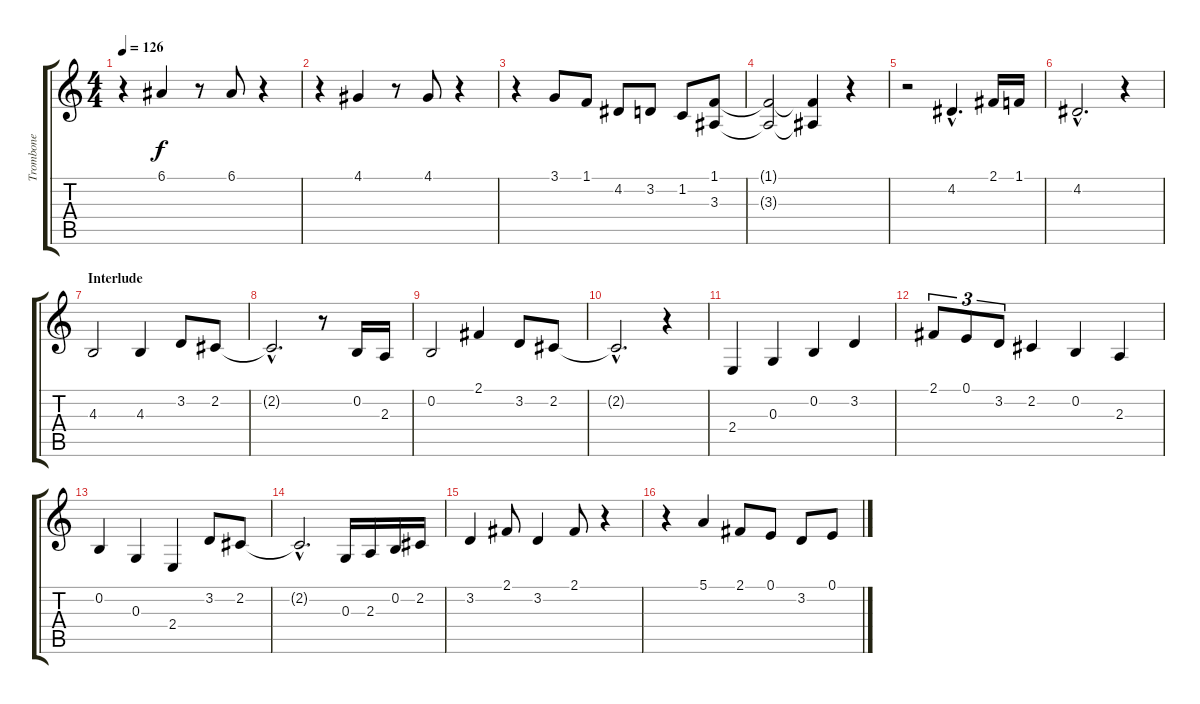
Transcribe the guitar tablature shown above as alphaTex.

\track ("Trombone" "Trombone") {instrument trombone}
\staff {score tabs}
\tuning (E4 B3 G3 D3 A2 E2) {hide}
\ts (4 4)
\tempo 126
\clef g2
\ks c
r.4{dy f} 6.1.4 r.8 6.1.8 r.4 |
r.4 4.1.4 r.8 4.1.8 r.4 |
r.4 3.1.8 1.1.8 4.2.8 3.2.8 1.2.8 (1.1 3.3).8 |
(1.1{t} 3.3{t}).2 (1.1{t} 3.3{t}).4 r.4 |
r.2 4.2{hac}.4{d} 2.1.16 1.1.16 |
4.2{hac}.2{d} r.4 |
\section ("" "Interlude")
4.3.2 4.3.4 3.2.8 2.2.8 |
2.2{hac t}.2{d} r.8 0.2.16 2.3.16 |
0.2.2 2.1.4 3.2.8 2.2.8 |
2.2{hac t}.2{d} r.4 |
2.4.4 0.3.4 0.2.4 3.2.4 |
2.1.8{tu (3 2)} 0.1.8{tu (3 2)} 3.2.8{tu (3 2)} 2.2.4 0.2.4 2.3.4 |
0.2.4 0.3.4 2.4.4 3.2.8 2.2.8 |
2.2{hac t}.2{d} 0.3.16 2.3.16 0.2.16 2.2.16 |
3.2.4 2.1.8 3.2.4 2.1.8 r.4 |
r.4 5.1.4 2.1.8 0.1.8 3.2.8 0.1.8
